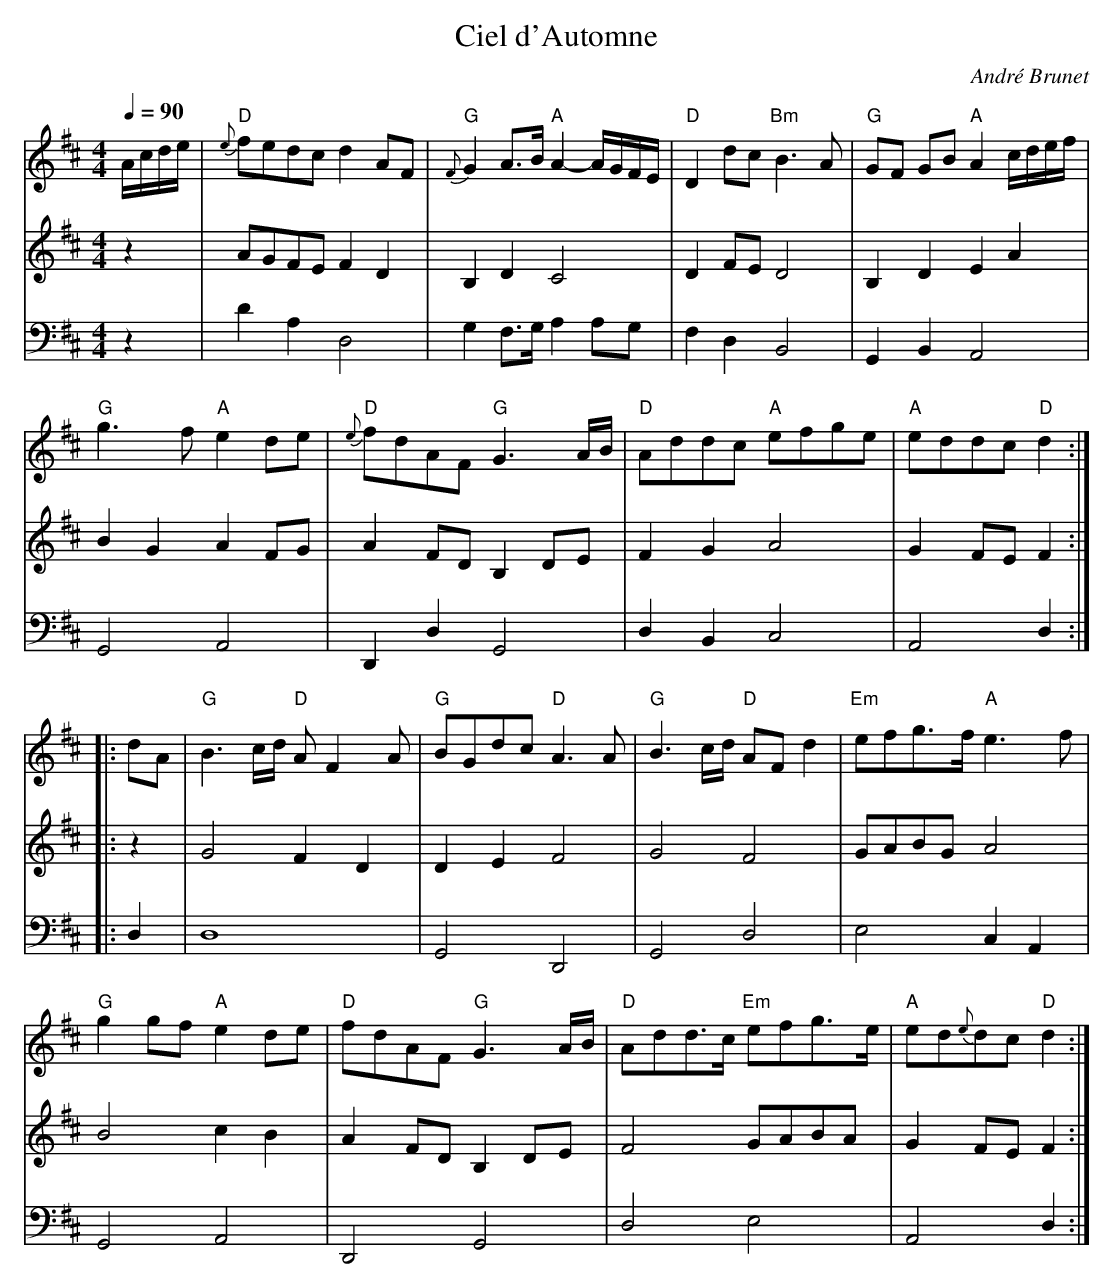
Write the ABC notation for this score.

X:1
T: Ciel d'Automne
C: André Brunet
M: 4/4
L: 1/8
Q: 1/4=90
K: D
V:1
V:2
V:3 clef=bass octave=-2
V:1
A/c/d/e/| "D"{e}fedc d2AF | "G"{F}G2 A>B "A"A2-A/G/F/E/| "D"D2dc "Bm"B3A |\
"G"GF GB "A"A2 c/d/e/f/|
"G"g3f "A"e2de| "D"{e}fdAF "G"G3A/B/ | "D"Addc "A"efge | "A"eddc "D"d2 ::
dA |"G"B3 c/d/ "D"AF2A |"G"BGdc "D"A3A |"G"B3c/d/ "D"AFd2 | "Em"efg>f "A"e3f |
"G"g2gf "A"e2de | "D"fdAF "G"G3A/B/| "D"Add>c "Em"efg>e | "A"ed{e}dc "D"d2 :|
V:2
z2 | AGFE F2D2 |B,2D2 C4 | D2FE D4 | B,2D2 E2A2 | B2G2 A2FG | A2FDB,2DE|
F2G2 A4 | G2FEF2 ::
z2 | G4 F2D2 | D2E2 F4 |G4F4 |GABG A4 |
B4 c2B2 | A2FD B,2DE | F4 GABA | G2FE F2:|
V:3
z2 | d'2a2 d4 | g2f>g a2ag | f2d2B4 | G2B2 A4 |
G4 A4 | D2d2 G4 | d2B2 c4 |A4 d2 ::
d2 | d8 | G4 D4 | G4 d4 | e4 c2A2 |
G4 A4 | D4 G4 | d4  e4 |A4 d2:|
